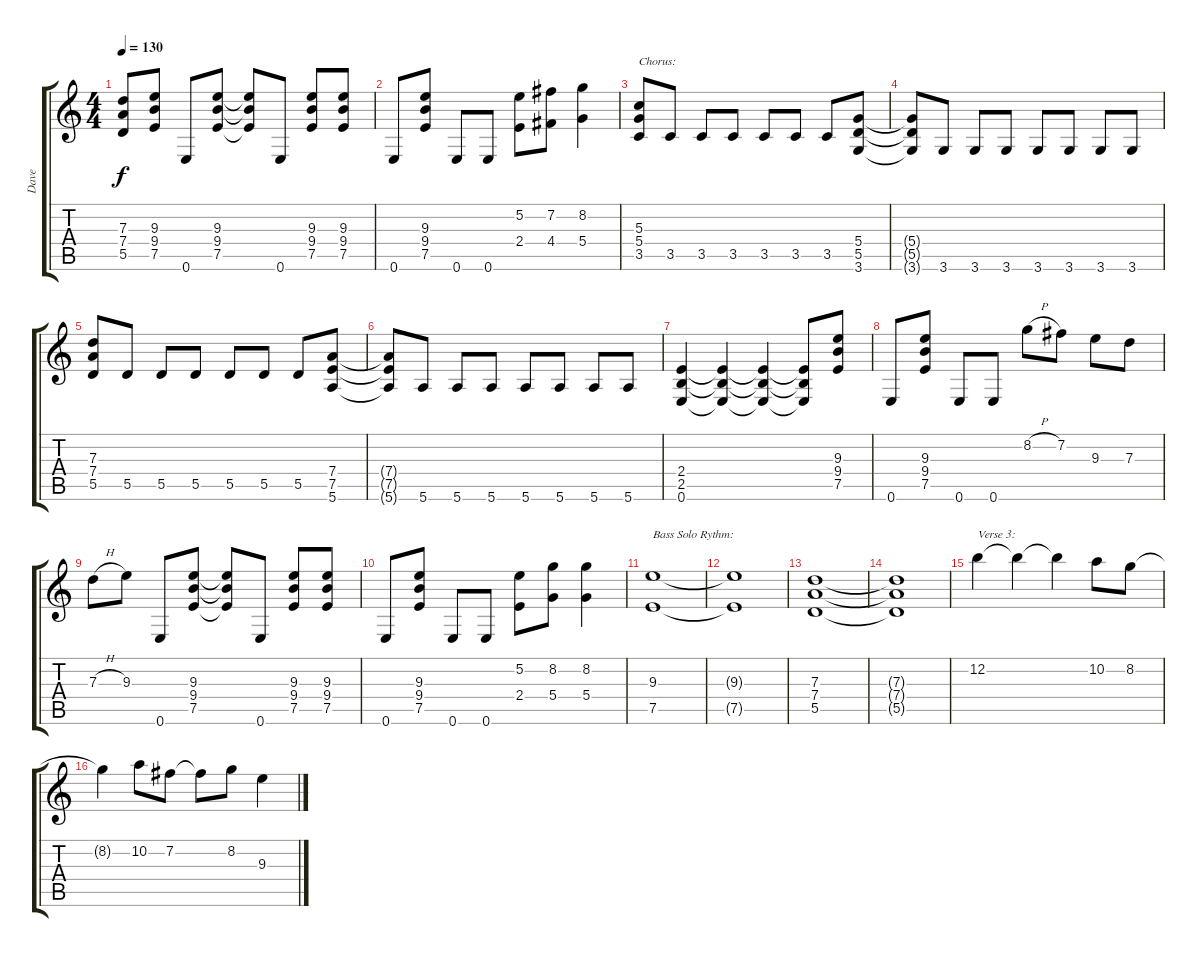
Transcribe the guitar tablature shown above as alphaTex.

\track ("Dave" "Dave") {instrument distortionguitar}
\staff {score tabs}
\tuning (E4 B3 G3 D3 A2 E2) {hide}
\ts (4 4)
\tempo 130
\clef g2
\ks c
(7.3 7.4 5.5).8{dy f} (9.3 9.4 7.5).8 0.6.8 (9.3 9.4 7.5).8 (9.3{t} 9.4{t} 7.5{t}).8 0.6.8 (9.3 9.4 7.5).8 (9.3 9.4 7.5).8 |
0.6.8 (9.3 9.4 7.5).8 0.6.8 0.6.8 (5.2 2.4).8 (7.2 4.4).8 (8.2 5.4).4 |
(5.3 5.4 3.5).8{txt "Chorus:"} 3.5.8 3.5.8 3.5.8 3.5.8 3.5.8 3.5.8 (5.4 5.5 3.6).8 |
(5.4{t} 5.5{t} 3.6{t}).8 3.6.8 3.6.8 3.6.8 3.6.8 3.6.8 3.6.8 3.6.8 |
(7.3 7.4 5.5).8 5.5.8 5.5.8 5.5.8 5.5.8 5.5.8 5.5.8 (7.4 7.5 5.6).8 |
(7.4{t} 7.5{t} 5.6{t}).8 5.6.8 5.6.8 5.6.8 5.6.8 5.6.8 5.6.8 5.6.8 |
(2.4 2.5 0.6).4 (2.4{t} 2.5{t} 0.6{t}).4 (2.4{t} 2.5{t} 0.6{t}).4 (2.4{t} 2.5{t} 0.6{t}).8 (9.3 9.4 7.5).8 |
0.6.8 (9.3 9.4 7.5).8 0.6.8 0.6.8 8.2{h}.8 7.2.8 9.3.8 7.3.8 |
7.3{h}.8 9.3.8 0.6.8 (9.3 9.4 7.5).8 (9.3{t} 9.4{t} 7.5{t}).8 0.6.8 (9.3 9.4 7.5).8 (9.3 9.4 7.5).8 |
0.6.8 (9.3 9.4 7.5).8 0.6.8 0.6.8 (5.2 2.4).8 (8.2 5.4).8 (8.2 5.4).4 |
(9.3 7.5).1{txt "Bass Solo Rythm:"} |
(9.3{t} 7.5{t}).1 |
(7.3 7.4 5.5).1 |
(7.3{t} 7.4{t} 5.5{t}).1 |
12.2.4{txt "Verse 3:" volume 16} 12.2{t}.4 12.2{t}.4 10.2.8 8.2.8 |
8.2{t}.4 10.2.8 7.2.8 7.2{t}.8 8.2.8 9.3.4
